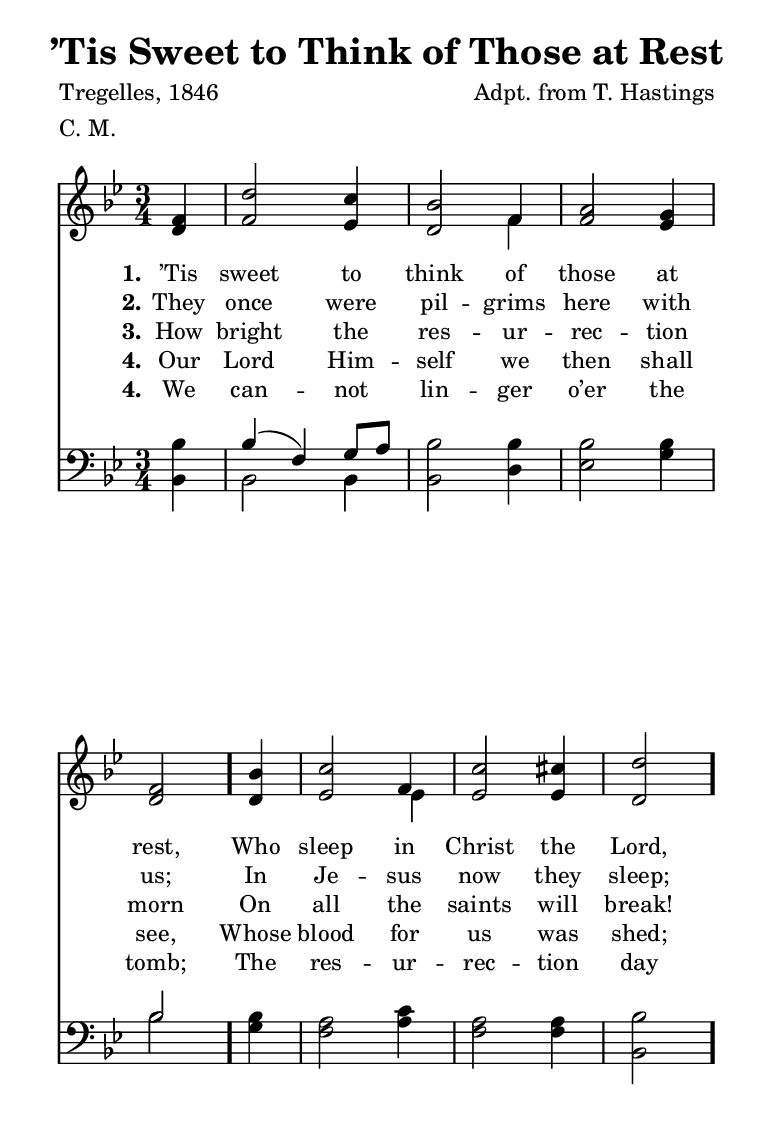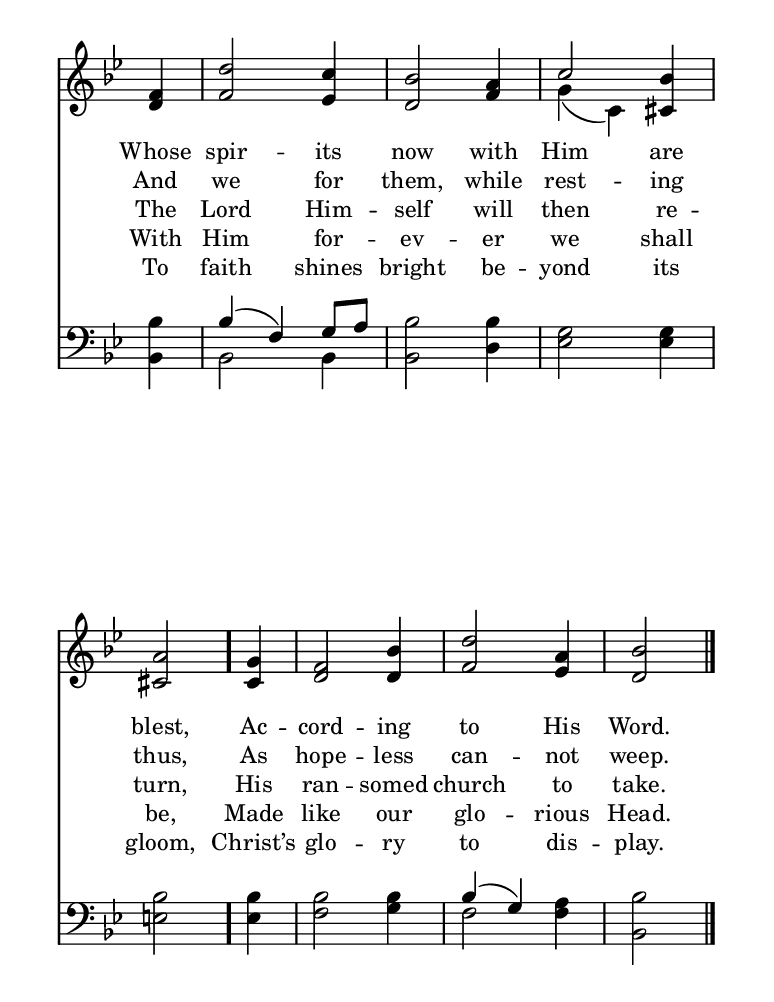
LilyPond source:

\include "common/global.ily"
\paper {
  \include "common/paper.ily"
  ragged-last-bottom = ##t
  system-system-spacing.padding = 8
}

\header{
  hymnnumber = "206"
  title = "’Tis Sweet to Think of Those at Rest"
  tunename = "Cross"
  meter = "C. M."
  poet = "Tregelles, 1846"
  composer = "Adpt. from T. Hastings"
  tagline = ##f
}

patternA = { c4 | c2 }

global = {
  \include "common/overrides.ily"
  \override Staff.TimeSignature.style = #'numbered
  \time 3/4
  \override Score.MetronomeMark.transparent = ##t % hide all fermata changes too
  \tempo 4=100
  \key bes \major
  \partial 4
  \autoBeamOff
}

notesSoprano = {
\global
\relative c' {

  f4 | d'2 c4 | bes2 f4 | a2 g4 | f2
  bes4 | c2 f,4 | c'2 cis4 | d2 \eogbreak
  f,4 | d'2 c4 | bes2 a4 | c2 bes4 | a2
  g4 | f2 bes4 | d2 a4 | bes2

  \bar "|."

}
}

notesAlto = {
\global
\relative e' {

  \changePitch \patternA { d f ees d f f ees d }
  \changePitch \patternA { d ees ees ees ees d }
  d4 | f2 ees4 | d2 f4 | g4( c,) cis | cis2
  \changePitch \patternA { cis d d f ees d }

}
}

notesTenor = {
\global
\relative a {

  bes4 | bes( f) g8[ a] | bes2 bes4 | bes2 bes4 | bes2
  \changePitch \patternA { bes a c a a bes }
  bes4 | bes( f) g8[ a] | bes2 bes4 | g2 g4 | bes2
  bes4 | bes2 bes4 | bes( g) a | bes2

}
}

notesBass = {
\global
\relative f, {

  \changePitch \patternA { bes bes bes bes d ees g bes }
  \changePitch \patternA { g f a f f bes, }
  \changePitch \patternA { bes bes bes bes d ees ees e }
  \changePitch \patternA { e f g f f bes, }

}
}

wordsA = \lyricmode {
\set stanza = "1."

’Tis sweet to think of those at rest, \bar "."
Who sleep in Christ the Lord, \bar "."
Whose spir -- its now with Him are blest, \bar "."
Ac -- cord -- ing to His Word. \bar "."

}

wordsB = \lyricmode {
\set stanza = "2."

They once were pil -- grims here with us;
In Je -- sus now they sleep;
And we for them, while rest -- ing thus,
As hope -- less can -- not weep.

}

wordsC = \lyricmode {
\set stanza = "3."

How bright the res -- ur -- rec -- tion morn
On all the saints will break!
The Lord Him -- self will then re -- turn,
His ran -- somed church to take.

}

wordsD = \lyricmode {
\set stanza = "4."

Our Lord Him -- self we then shall see,
Whose blood for us was shed;
With Him for -- ev -- er we shall be,
Made like our glo -- rious Head.

}

wordsE = \lyricmode {
\set stanza = "4."

We can -- not lin -- ger o’er the tomb;
The res -- ur -- rec -- tion day
To faith shines bright be -- yond its gloom,
Christ’s glo -- ry to dis -- play.

}

\score {
  \context ChoirStaff <<
    \context Staff = upper <<
      \set Staff.autoBeaming = ##f
      \set ChoirStaff.systemStartDelimiter = #'SystemStartBar
      \set ChoirStaff.printPartCombineTexts = ##f
      \partcombine #'(2 . 11) \notesSoprano \notesAlto
      \context NullVoice = sopranos { \voiceOne << \notesSoprano >> }
      \context Lyrics = one   \lyricsto sopranos \wordsA
      \context Lyrics = two   \lyricsto sopranos \wordsB
      \context Lyrics = three \lyricsto sopranos \wordsC
      \context Lyrics = four  \lyricsto sopranos \wordsD
      \context Lyrics = five  \lyricsto sopranos \wordsE
    >>
    \context Staff = men <<
      \set Staff.autoBeaming = ##f
      \clef bass
      \set ChoirStaff.printPartCombineTexts = ##f
      \partcombine #'(2 . 11) \notesTenor \notesBass
    >>
  >>
  \layout {
    \include "common/layout.ily"
  }
  \midi{
    \include "common/midi.ily"
  }
}

\version "2.19.49"  % necessary for upgrading to future LilyPond versions.

% vi:set et ts=2 sw=2 ai nocindent syntax=lilypond:
